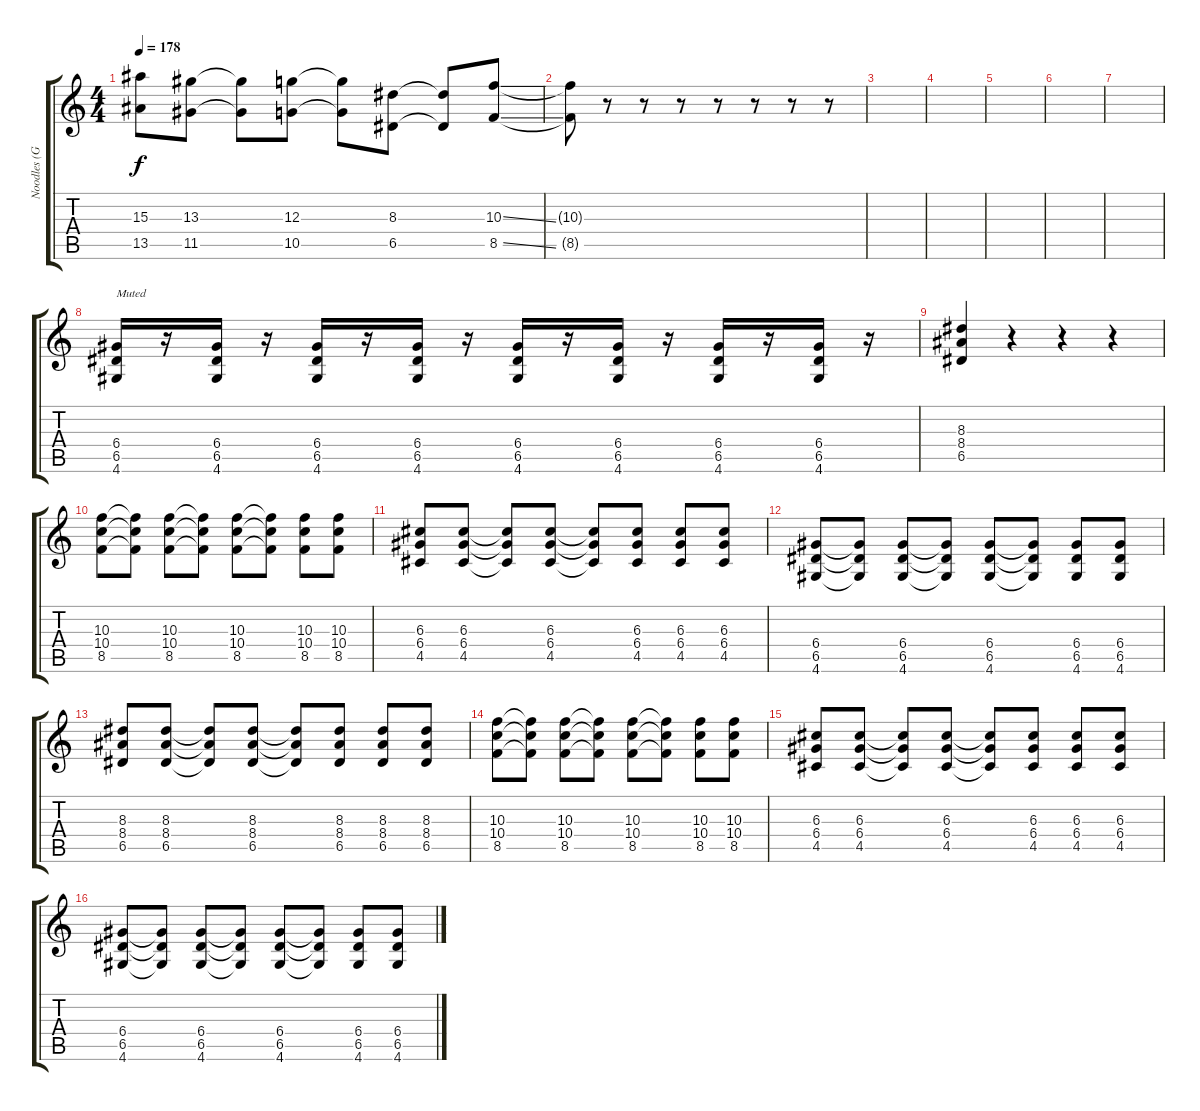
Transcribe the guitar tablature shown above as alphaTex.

\track ("Noodles (Guitar)" "Noodles (G") {instrument distortionguitar}
\staff {score tabs}
\tuning (E4 B3 G3 D3 A2 E2) {hide}
\ts (4 4)
\tempo 178
\clef g2
\ks c
(15.3{t} 13.5{t}).8{dy f} (13.3 11.5).8 (13.3{t} 11.5{t}).8 (12.3 10.5).8 (12.3{t} 10.5{t}).8 (8.3 6.5).8 (8.3{t} 6.5{t}).8 (10.3{ss} 8.5{ss}).8 |
(10.3{t} 8.5{t}).8 r.8 r.8 r.8 r.8 r.8 r.8 r.8 |
|
|
|
|
|
(6.4 6.5 4.6).16{txt "Muted" volume 9} r.16 (6.4 6.5 4.6).16 r.16 (6.4 6.5 4.6).16 r.16 (6.4 6.5 4.6).16 r.16 (6.4 6.5 4.6).16 r.16 (6.4 6.5 4.6).16 r.16 (6.4 6.5 4.6).16 r.16 (6.4 6.5 4.6).16 r.16 |
(8.3 8.4 6.5).4 r.4 r.4 r.4 |
(10.3 10.4 8.5).8{volume 9} (10.3{t} 10.4{t} 8.5{t}).8 (10.3 10.4 8.5).8 (10.3{t} 10.4{t} 8.5{t}).8 (10.3 10.4 8.5).8 (10.3{t} 10.4{t} 8.5{t}).8 (10.3 10.4 8.5).8 (10.3 10.4 8.5).8 |
(6.3 6.4 4.5).8{volume 9} (6.3 6.4 4.5).8 (6.3{t} 6.4{t} 4.5{t}).8 (6.3 6.4 4.5).8 (6.3{t} 6.4{t} 4.5{t}).8 (6.3 6.4 4.5).8 (6.3 6.4 4.5).8 (6.3 6.4 4.5).8 |
(6.4 6.5 4.6).8{volume 9} (6.4{t} 6.5{t} 4.6{t}).8 (6.4 6.5 4.6).8 (6.4{t} 6.5{t} 4.6{t}).8 (6.4 6.5 4.6).8 (6.4{t} 6.5{t} 4.6{t}).8 (6.4 6.5 4.6).8 (6.4 6.5 4.6).8 |
(8.3 8.4 6.5).8{volume 9} (8.3 8.4 6.5).8 (8.3{t} 8.4{t} 6.5{t}).8 (8.3 8.4 6.5).8 (8.3{t} 8.4{t} 6.5{t}).8 (8.3 8.4 6.5).8 (8.3 8.4 6.5).8 (8.3 8.4 6.5).8 |
(10.3 10.4 8.5).8{volume 9} (10.3{t} 10.4{t} 8.5{t}).8 (10.3 10.4 8.5).8 (10.3{t} 10.4{t} 8.5{t}).8 (10.3 10.4 8.5).8 (10.3{t} 10.4{t} 8.5{t}).8 (10.3 10.4 8.5).8 (10.3 10.4 8.5).8 |
(6.3 6.4 4.5).8{volume 9} (6.3 6.4 4.5).8 (6.3{t} 6.4{t} 4.5{t}).8 (6.3 6.4 4.5).8 (6.3{t} 6.4{t} 4.5{t}).8 (6.3 6.4 4.5).8 (6.3 6.4 4.5).8 (6.3 6.4 4.5).8 |
(6.4 6.5 4.6).8{volume 9} (6.4{t} 6.5{t} 4.6{t}).8 (6.4 6.5 4.6).8 (6.4{t} 6.5{t} 4.6{t}).8 (6.4 6.5 4.6).8 (6.4{t} 6.5{t} 4.6{t}).8 (6.4 6.5 4.6).8 (6.4 6.5 4.6).8
